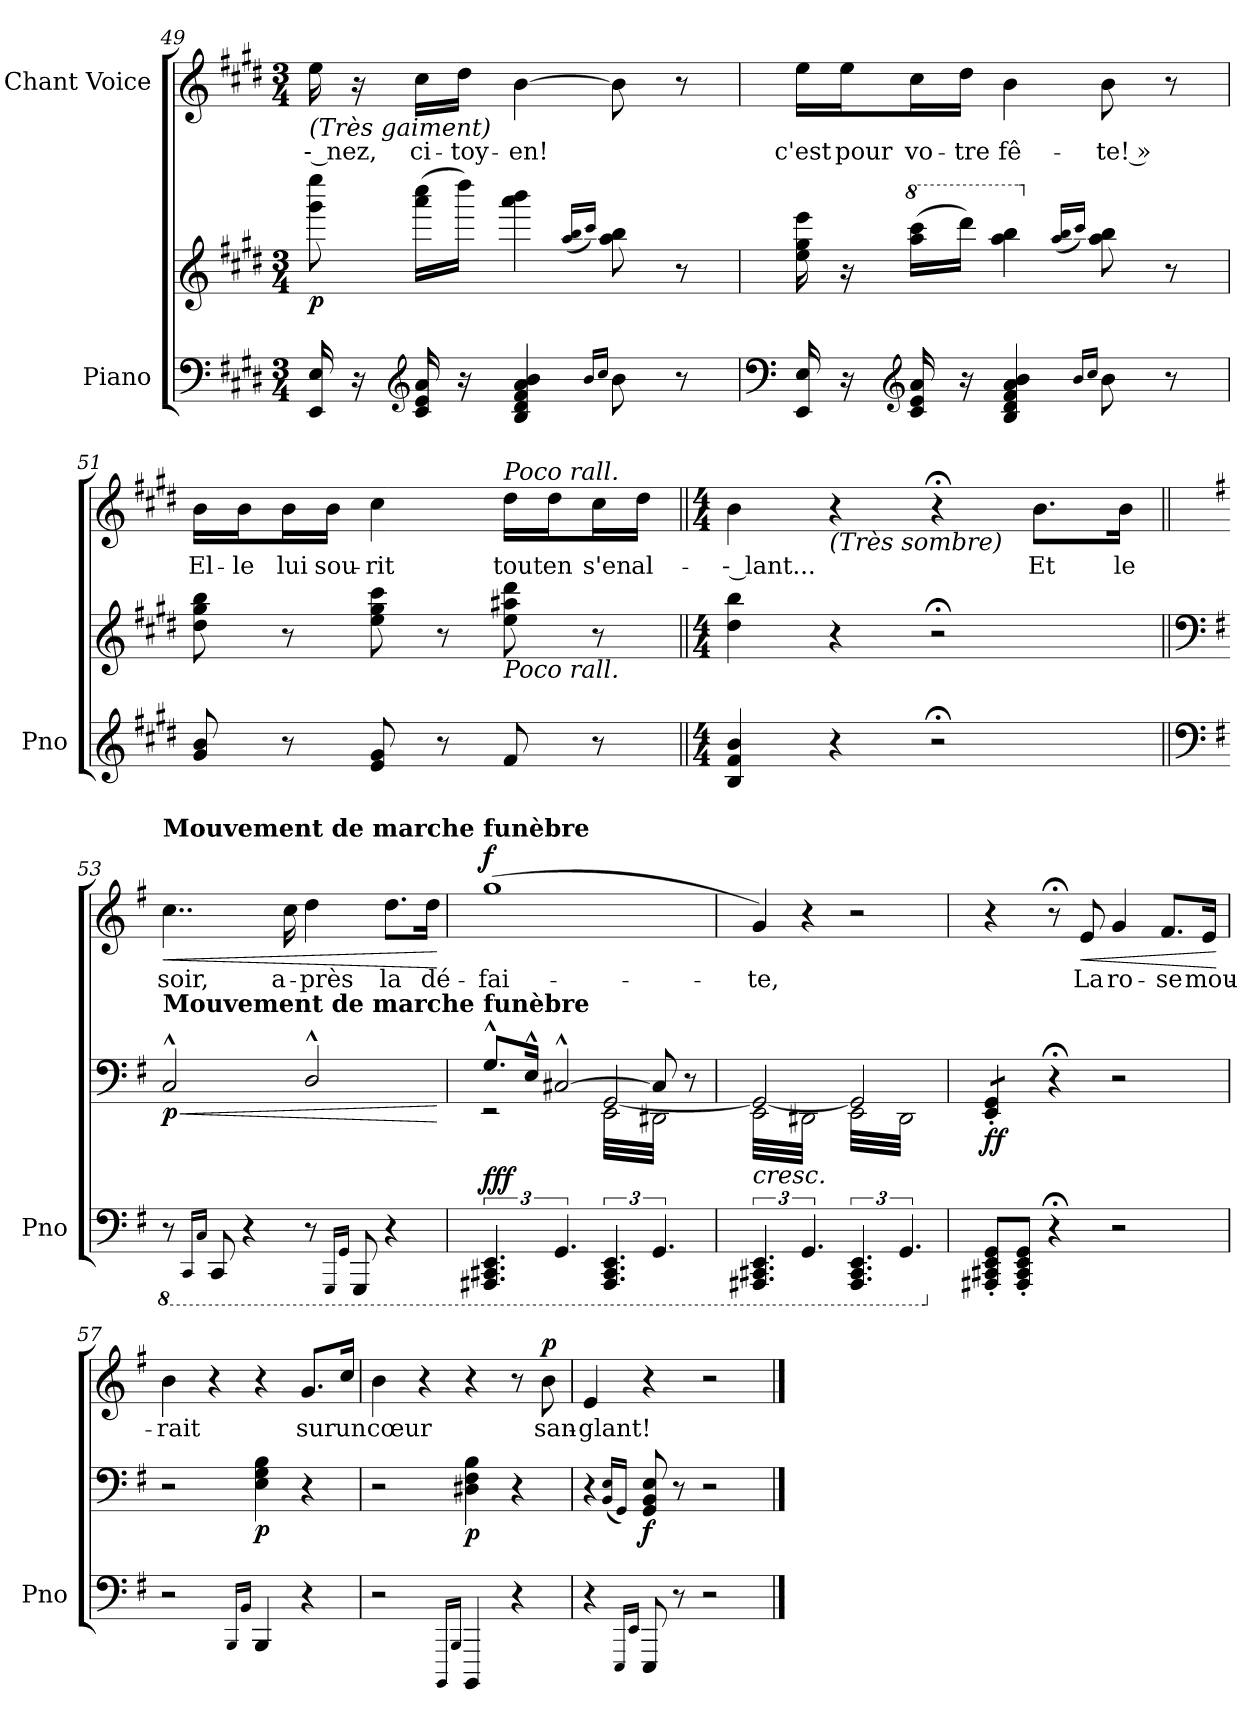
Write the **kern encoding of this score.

**kern	**kern	**dynam	**kern	**text	**dynam
*part2	*part2	*part2	*part1	*part1	*part1
*staff3	*staff2	*staff2/3	*staff1	*staff1	*staff1
*I"Piano	*	*	*I"Chant Voice	*	*
*I'Pno	*	*	*	*	*
!!LO:LB:g=z
*clefF4	*clefG2	*	*clefG2	*	*
*k[f#c#g#d#]	*k[f#c#g#d#]	*	*k[f#c#g#d#]	*	*
*M3/4	*M3/4	*	*M3/4	*	*
=49	=49	=49	=49	=49	=49
!	!	!	!LO:TX:b:i:t=(Très gaiment)	!	!
!	!	!LO:DY:b	!	!LO:LY:b	!
16EE/ 16E/	8ggg#\ 8eeee\	p	16ee\	-- nez,	.
16r	.	.	16r	.	.
*clefG2	*	*	*	*	*
!	!	!	!	!LO:LY:b	!
16c#/ 16e/ 16a/	(16aaa\ 16cccc#\LL	.	16cc#\LL	ci-	.
!	!	!	!	!LO:LY:b	!
16r	16dddd#\JJ)	.	16dd#\JJ	-toy-	.
!	!	!	!	!LO:LY:b	!
4B/ 4d#/ 4f#/ 4a/ 4b/	4aaa\ 4bbb\	.	[4b\	-en!	.
16qb/LL	(16qaa/ 16qbb/LL	.	.	.	.
16qcc#/JJ	16qccc#/JJ)	.	.	.	.
8b\	8aa\ 8bb\	.	8b\]	.	.
8r	8r	.	8r	.	.
=50	=50	=50	=50	=50	=50
*clefF4	*	*	*	*	*
!	!	!	!	!LO:LY:b	!
16EE/ 16E/	16ee\ 16gg#\ 16eee\	.	16ee\LL	c'est	.
!	!	!	!	!LO:LY:b	!
16r	16r	.	16ee\J	pour	.
*clefG2	*	*	*	*	*
*	*8va	*	*	*	*
!	!	!	!	!LO:LY:b	!
16c#/ 16e/ 16a/	(16aaa\ 16cccc#\LL	.	16cc#\L	vo-	.
!	!	!	!	!LO:LY:b	!
16r	16dddd#\JJ)	.	16dd#\JJ	-tre	.
!	!	!	!	!LO:LY:b	!
4B/ 4d#/ 4f#/ 4a/ 4b/	4aaa\ 4bbb\	.	4b\	fê-	.
*	*X8va	*	*	*	*
16qb/LL	(16qaa/ 16qbb/LL	.	.	.	.
16qcc#/JJ	16qccc#/JJ)	.	.	.	.
!	!	!	!	!LO:LY:b	!
8b\	8aa\ 8bb\	.	8b\	-te! »	.
8r	8r	.	8r	.	.
=51	=51	=51	=51	=51	=51
!	!	!	!	!LO:LY:b	!
8g#/ 8b/	8dd#\ 8gg#\ 8bb\	.	16b\LL	El-	.
!	!	!	!	!LO:LY:b	!
.	.	.	16b\J	-le	.
!	!	!	!	!LO:LY:b	!
8r	8r	.	16b\L	lui	.
!	!	!	!	!LO:LY:b	!
.	.	.	16b\JJ	sou-	.
!	!	!	!	!LO:LY:b	!
8e/ 8g#/	8ee\ 8gg#\ 8ccc#\	.	4cc#\	-rit	.
8r	8r	.	.	.	.
!	!	!	!LO:TX:a:i:t=Poco rall.	!	!
!	!LO:TX:b:i:t=Poco rall.	!	!	!	!
!	!	!	!	!LO:LY:b	!
8f#/	8ee\ 8aa#X\ 8ddd#\	.	16dd#\LL	tout	.
!	!	!	!	!LO:LY:b	!
.	.	.	16dd#\J	en	.
!	!	!	!	!LO:LY:b	!
8r	8r	.	16cc#\L	s'en	.
!	!	!	!	!LO:LY:b	!
.	.	.	16dd#\JJ	al-	.
!!LO:LB:g=z
=52||	=52||	=52||	=52||	=52||	=52||
*M4/4	*M4/4	*	*M4/4	*	*
!	!	!	!	!LO:LY:b	!
4B/ 4f#/ 4b/	4dd#\ 4bb\	.	4b\	-- lant...	.
!	!	!	!LO:TX:b:i:t=(Très sombre)	!	!
4r	4r	.	4r	.	.
2r;<	2r;<	.	4r;<	.	.
!	!	!	!	!LO:LY:b	!
.	.	.	8.b\L	Et	.
!	!	!	!	!LO:LY:b	!
.	.	.	16b\Jk	le	.
=53||	=53||	=53||	=53||	=53||	=53||
*clefF4	*clefF4	*	*	*	*
*k[f#]	*k[f#]	*	*k[f#]	*	*
*8ba	*	*	*	*	*
!	!	!	!LO:TX:a:B:t=Mouvement de marche funèbre	!	!
!	!LO:TX:a:B:t=Mouvement de marche funèbre	!	!	!	!
!	!	!LO:HP:b	!	!LO:LY:b	!LO:HP:b
!	!	!LO:DY:n=1:b	!	!	!
8r	2C^^/	< p	4..cc\	soir,	<
16qCCC/LL	.	.	.	.	.
16qCC/JJ	.	.	.	.	.
8CCC/	.	.	.	.	.
4r	.	.	.	.	.
!	!	!	!	!LO:LY:b	!
.	.	.	16cc\	a-	.
!	!	!	!	!LO:LY:b	!
8r	2D^^/	.	4dd\	-près	.
16qGGGG/LL	.	.	.	.	.
16qGGG/JJ	.	.	.	.	.
8GGGG/	.	.	.	.	.
!	!	!	!	!LO:LY:b	!
4r	.	.	8.dd\L	la	.
!	!	!	!	!LO:LY:b	!
.	.	.	16dd\Jk	dé-	.
.	.	[	.	.	[
=54	=54	=54	=54	=54	=54
*	*^	*	*	*	*
*	*	*^	*	*	*	*
!	!	!	!	!LO:DY:a=2	!	!LO:LY:b	!
!	!	!	!	!LO:DY:n=1:a	!	!	!LO:DY:a
6.AAAA#X/ 6.CCC#X/ 6.EEE/	8.G^^/L	2r	2ryy	ff f	(1gg	-fai-	f
.	16E^^/Jk	.	.	.	.	.	.
6.GGG/	[2C#X^^/	.	.	.	.	.	.
!	!	!	!	!LO:DY:n=2:a=2	!	!	!
!	!	!	!	!LO:DY:n=3:b	!	!	!
*	*tremolo	*	*	*	*	*	*
6.AAAA#/ 6.CCC#/ 6.EEE/	.	[>2GG/	32EE\LLL	p sf	.	.	.
.	.	.	32DD#X\	.	.	.	.
.	.	.	32EE\	.	.	.	.
.	.	.	32DD#X\	.	.	.	.
.	.	.	32EE\	.	.	.	.
.	.	.	32DD#X\	.	.	.	.
.	.	.	32EE\	.	.	.	.
.	.	.	32DD#X\	.	.	.	.
6.GGG/	8C#/]	.	32EE\	.	.	.	.
.	.	.	32DD#X\	.	.	.	.
.	.	.	32EE\	.	.	.	.
.	.	.	32DD#X\	.	.	.	.
.	8r	.	32EE\	.	.	.	.
.	.	.	32DD#X\	.	.	.	.
.	.	.	32EE\	.	.	.	.
.	.	.	32DD#X\JJJ	.	.	.	.
=55	=55	=55	=55	=55	=55	=55	=55
!	!LO:TX:b:i:t=cresc.	!	!	!	!	!	!
!	!	!	!	!	!	!LO:LY:b	!
6.AAAA#X/ 6.CCC#X/ 6.EEE/	1ryy	2GG/_	32EE\LLL	.	4g/)	-te,	.
.	.	.	32DD#X\	.	.	.	.
.	.	.	32EE\	.	.	.	.
.	.	.	32DD#X\	.	.	.	.
.	.	.	32EE\	.	.	.	.
.	.	.	32DD#X\	.	.	.	.
.	.	.	32EE\	.	.	.	.
.	.	.	32DD#X\	.	.	.	.
6.GGG/	.	.	32EE\	.	4r	.	.
.	.	.	32DD#X\	.	.	.	.
.	.	.	32EE\	.	.	.	.
.	.	.	32DD#X\	.	.	.	.
.	.	.	32EE\	.	.	.	.
.	.	.	32DD#X\	.	.	.	.
.	.	.	32EE\	.	.	.	.
.	.	.	32DD#X\JJJ	.	.	.	.
6.AAAA#/ 6.CCC#/ 6.EEE/	.	2GG/]	32EE\LLL	.	2r	.	.
.	.	.	32DD#\	.	.	.	.
.	.	.	32EE\	.	.	.	.
.	.	.	32DD#\	.	.	.	.
.	.	.	32EE\	.	.	.	.
.	.	.	32DD#\	.	.	.	.
.	.	.	32EE\	.	.	.	.
.	.	.	32DD#\	.	.	.	.
6.GGG/	.	.	32EE\	.	.	.	.
.	.	.	32DD#\	.	.	.	.
.	.	.	32EE\	.	.	.	.
.	.	.	32DD#\	.	.	.	.
.	.	.	32EE\	.	.	.	.
.	.	.	32DD#\	.	.	.	.
.	.	.	32EE\	.	.	.	.
.	.	.	32DD#\JJJ	.	.	.	.
*	*Xtremolo	*	*	*	*	*	*
*	*v	*v	*v	*	*	*	*
!!LO:LB:g=z
=56	=56	=56	=56	=56	=56
*X8ba	*	*	*	*	*
*	*^	*	*	*	*
*	*	*^	*	*	*	*
!	!	!	!	!LO:DY:b	!	!	!
*	*v	*v	*v	*	*	*	*
8AAA#X/' 8CC#X/' 8EE/' 8GG/'L	8EE/' 8GG/'L	ff	4r	.	.
.	.	.	.	.	.
.	.	.	.	.	.
.	.	.	.	.	.
8AAA#/' 8CC#/' 8EE/' 8GG/'J	8EE/' 8GG/'J	.	.	.	.
.	.	.	.	.	.
.	.	.	.	.	.
.	.	.	.	.	.
4r;<	4r;<	.	8r;<	.	.
!	!	!	!	!LO:LY:b	!LO:HP:b
.	.	.	8e/	La	<
!	!	!	!	!LO:LY:b	!
2r	2r	.	4g/	ro-	.
!	!	!	!	!LO:LY:b	!
.	.	.	8.f#/L	-se	.
!	!	!	!	!LO:LY:b	!
.	.	.	16e/Jk	mou-	.
.	.	.	.	.	[
=57	=57	=57	=57	=57	=57
!	!	!	!	!LO:LY:b	!
2r	2r	.	4b\	-rait	.
.	.	.	4r	.	.
16qBBB/LL	.	.	.	.	.
16qBB/JJ	.	.	.	.	.
!	!	!LO:DY:b	!	!	!
4BBB/	4E\ 4G\ 4B\	p	4r	.	.
!	!	!	!	!LO:LY:b	!
4r	4r	.	8.g/L	sur	.
!	!	!	!	!LO:LY:b	!
.	.	.	16cc/Jk	un	.
=58	=58	=58	=58	=58	=58
!	!	!	!	!LO:LY:b	!
2r	2r	.	4b\	cœur	.
.	.	.	4r	.	.
16qBBBB/LL	.	.	.	.	.
16qBBB/JJ	.	.	.	.	.
!	!	!LO:DY:b	!	!	!
4BBBB/	4D#X\ 4F#\ 4B\	p	4r	.	.
4r	4r	.	8r	.	.
!	!	!	!	!LO:LY:b	!LO:DY:a
.	.	.	8b\	san-	p
=59	=59	=59	=59	=59	=59
!	!	!	!	!LO:LY:b	!
4r	4r	.	4e/	-glant!	.
16qEEE/LL	(16qBB/ 16qE/LL	.	.	.	.
16qEE/JJ	16qGG/JJ_)	.	.	.	.
!	!	!LO:DY:b	!	!	!
8EEE/	8GG/ 8BB/ 8E/	f	4r	.	.
8r	8r	.	.	.	.
2r	2r	.	2r	.	.
==	==	==	==	==	==
*-	*-	*-	*-	*-	*-
